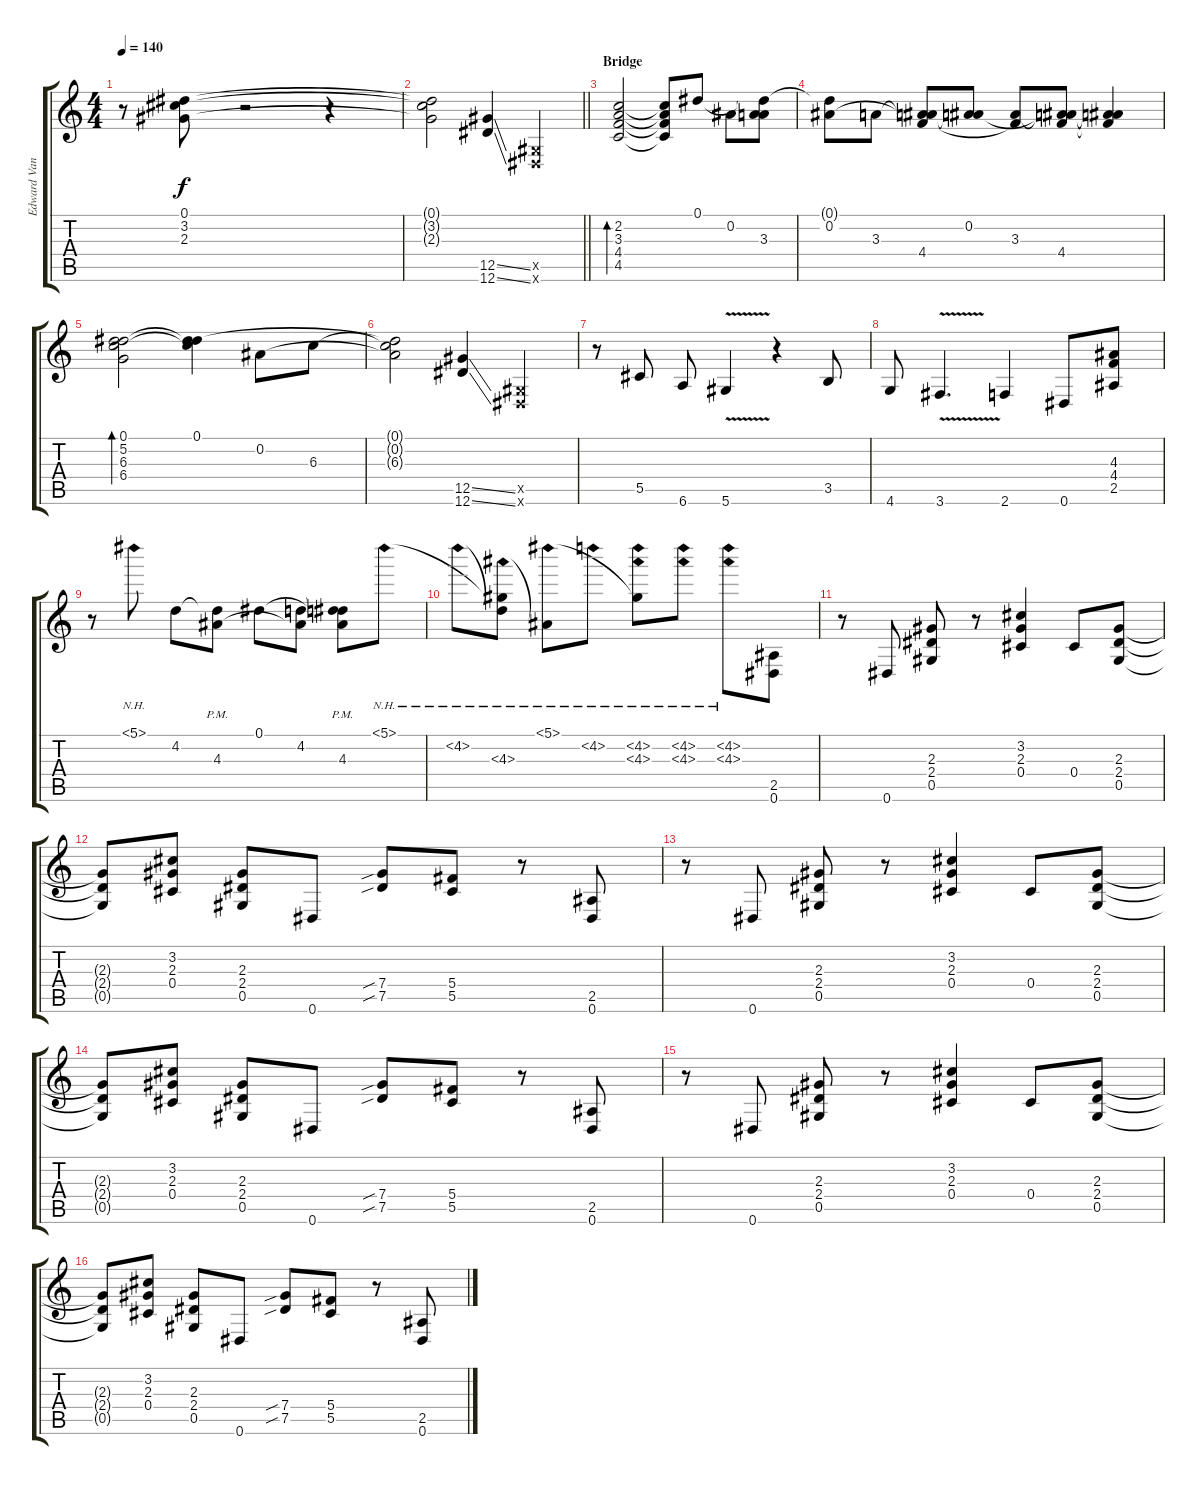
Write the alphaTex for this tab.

\track ("Edward Van Halen" "Edward Van") {instrument distortionguitar}
\staff {score tabs}
\tuning (Eb4 Bb3 Gb3 Db3 Ab2 Eb2) {hide}
\ts (4 4)
\tempo 140
\clef g2
\ks c
r.8{dy f} (0.1 3.2 2.3).8 r.2 r.4 |
\barLineRight lightlight
(0.1{t} 3.2{t} 2.3{t}).2 (12.5{ss} 12.6{ss}).4 (0.5{x} 0.6{x}).4 |
\section ("" "Bridge")
(2.2 3.3 4.4 4.5).2{bd 120} (2.2{t} 3.3{t} 4.4{t} 4.5{t}).8 0.1.8 0.2.8 (0.1{t} 0.2{t} 3.3).8 |
(0.1{t} 0.2).8 3.3.8 (0.2{t} 3.3{t} 4.4).8 (0.2 3.3{t}).8 (3.3 4.4{t}).8 (0.2{t} 3.3{t} 4.4).8 (0.2{t} 3.3{t} 4.4{t}).4 |
(0.1 5.2 6.3 6.4).2{bd 120} (0.1 5.2{t} 6.3{t}).4 0.2.8 6.3.8 |
(0.1{t} 0.2{t} 6.3{t}).2 (12.5{ss} 12.6{ss}).4 (0.5{x} 0.6{x}).4 |
r.8 5.5.8 6.6.8 5.6{v}.4 r.4 3.5.8 |
4.6.8 3.6{v}.4{d} 2.6.4 0.6.8 (4.3 4.4 2.5).8 |
r.8 5.1{nh}.8 4.2.8 (4.2{t} 4.3{pm}).8 0.1.8 (4.2 4.3{t}).8 (0.1{t} 4.2{t} 4.3{pm}).8 5.1{nh}.8 |
4.2{nh}.8 (5.1{t} 4.2{t} 4.3{nh}).8 (5.1{nh} 4.3{t}).8 4.2{nh}.8 (5.1{t} 4.2{nh} 4.3{nh}).8 (4.2{nh} 4.3{nh}).8 (4.2{nh} 4.3{nh}).8 (2.5 0.6).8 |
r.8 0.6.8 (2.3 2.4 0.5).8 r.8 (3.2 2.3 0.4).4 0.4.8 (2.3 2.4 0.5).8 |
(2.3{t} 2.4{t} 0.5{t}).8 (3.2 2.3 0.4).8 (2.3 2.4 0.5).8 0.6.8 (7.4{sib} 7.5{sib}).8 (5.4 5.5).8 r.8 (2.5 0.6).8 |
r.8 0.6.8 (2.3 2.4 0.5).8 r.8 (3.2 2.3 0.4).4 0.4.8 (2.3 2.4 0.5).8 |
(2.3{t} 2.4{t} 0.5{t}).8 (3.2 2.3 0.4).8 (2.3 2.4 0.5).8 0.6.8 (7.4{sib} 7.5{sib}).8 (5.4 5.5).8 r.8 (2.5 0.6).8 |
r.8 0.6.8 (2.3 2.4 0.5).8 r.8 (3.2 2.3 0.4).4 0.4.8 (2.3 2.4 0.5).8 |
(2.3{t} 2.4{t} 0.5{t}).8 (3.2 2.3 0.4).8 (2.3 2.4 0.5).8 0.6.8 (7.4{sib} 7.5{sib}).8 (5.4 5.5).8 r.8 (2.5 0.6).8
